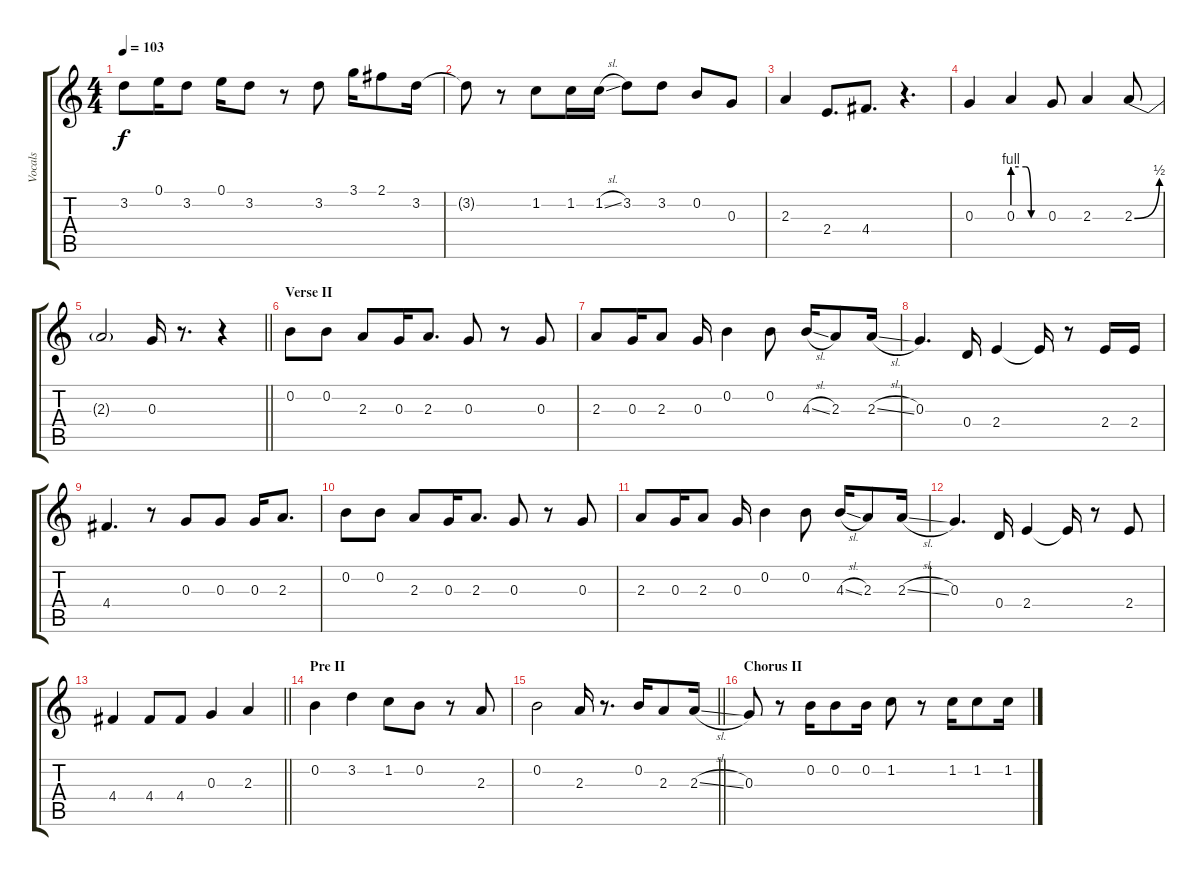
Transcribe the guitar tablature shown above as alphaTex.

\track ("Vocals" "Vocals") {instrument electricguitarjazz}
\staff {score tabs}
\tuning (E4 B3 G3 D3 A2 E2) {hide}
\ts (4 4)
\tempo 103
\clef g2
\ks c
3.2.8{dy f} 0.1.16 3.2.8 0.1.16 3.2.8 r.8 3.2.8 3.1.16 2.1.8 3.2.16 |
3.2{t}.8 r.8 1.2.8 1.2.16 1.2{sl}.16 3.2.8 3.2.8 0.2.8 0.3.8 |
2.3.4 2.4.8{d} 4.4.8{d} r.4{d} |
0.3.4 0.3{be (custom 0 4 25 4 35 0 60 0)}.4 0.3.8 2.3.4 2.3{be (bend 0 0 60 2)}.8 |
\barLineRight lightlight
2.3{t}.2 0.3.16 r.8{d} r.4 |
\section ("" "Verse II")
0.2.8 0.2.8 2.3.8 0.3.16 2.3.8{d} 0.3.8 r.8 0.3.8 |
2.3.8 0.3.16 2.3.8 0.3.16 0.2.4 0.2.8 4.3{sl}.16 2.3.8 2.3{sl}.16 |
0.3.4{d} 0.4.16 2.4.4 2.4{t}.16 r.8 2.4.16 2.4.16 |
4.4.4{d} r.8 0.3.8 0.3.8 0.3.16 2.3.8{d} |
0.2.8 0.2.8 2.3.8 0.3.16 2.3.8{d} 0.3.8 r.8 0.3.8 |
2.3.8 0.3.16 2.3.8 0.3.16 0.2.4 0.2.8 4.3{sl}.16 2.3.8 2.3{sl}.16 |
0.3.4{d} 0.4.16 2.4.4 2.4{t}.16 r.8 2.4.8 |
\barLineRight lightlight
4.4.4 4.4.8 4.4.8 0.3.4 2.3.4 |
\section ("" "Pre II")
0.2.4 3.2.4 1.2.8 0.2.8 r.8 2.3.8 |
\barLineRight lightlight
0.2.2 2.3.16 r.8{d} 0.2.16 2.3.8 2.3{sl}.16 |
\section ("" "Chorus II")
0.3.8 r.8 0.2.16 0.2.8 0.2.16 1.2.8 r.8 1.2.16 1.2.8 1.2.16
